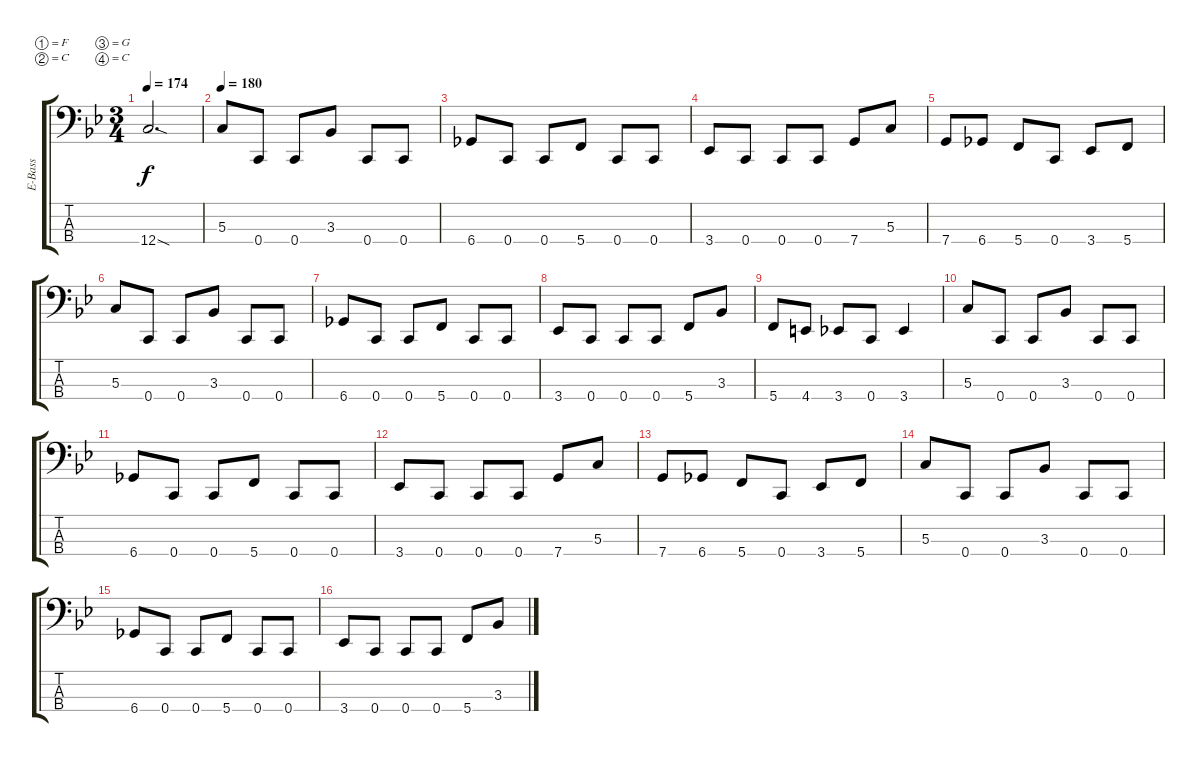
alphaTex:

\bracketExtendMode groupsimilarinstruments
\track ("Mike D'Antonio" "E-Bass") {instrument electricbasspick}
\staff {score tabs}
\tuning (F2 C2 G1 C1)
\ts (3 4)
\tempo 174
\clef f4
\ks bb
12.4{sod acc forcenatural}.2{d dy f} |
\tempo 180
5.3{acc forcenatural}.8 0.4{acc forcenatural}.8 0.4{acc forcenatural}.8 3.3{acc forcenatural}.8 0.4{acc forcenatural}.8 0.4{acc forcenatural}.8 |
6.4{acc b}.8 0.4{acc forcenatural}.8 0.4{acc forcenatural}.8 5.4{acc forcenatural}.8 0.4{acc forcenatural}.8 0.4{acc forcenatural}.8 |
3.4{acc forcenatural}.8 0.4{acc forcenatural}.8 0.4{acc forcenatural}.8 0.4{acc forcenatural}.8 7.4{acc forcenatural}.8 5.3{acc forcenatural}.8 |
7.4{acc forcenatural}.8 6.4{acc b}.8 5.4{acc forcenatural}.8 0.4{acc forcenatural}.8 3.4{acc forcenatural}.8 5.4{acc forcenatural}.8 |
5.3{acc forcenatural}.8 0.4{acc forcenatural}.8 0.4{acc forcenatural}.8 3.3{acc forcenatural}.8 0.4{acc forcenatural}.8 0.4{acc forcenatural}.8 |
6.4{acc b}.8 0.4{acc forcenatural}.8 0.4{acc forcenatural}.8 5.4{acc forcenatural}.8 0.4{acc forcenatural}.8 0.4{acc forcenatural}.8 |
3.4{acc forcenatural}.8 0.4{acc forcenatural}.8 0.4{acc forcenatural}.8 0.4{acc forcenatural}.8 5.4{acc forcenatural}.8 3.3{acc forcenatural}.8 |
5.4{acc forcenatural}.8 4.4{acc #}.8 3.4{acc forcenatural}.8 0.4{acc forcenatural}.8 3.4{acc forcenatural}.4 |
5.3{acc forcenatural}.8 0.4{acc forcenatural}.8 0.4{acc forcenatural}.8 3.3{acc forcenatural}.8 0.4{acc forcenatural}.8 0.4{acc forcenatural}.8 |
6.4{acc b}.8 0.4{acc forcenatural}.8 0.4{acc forcenatural}.8 5.4{acc forcenatural}.8 0.4{acc forcenatural}.8 0.4{acc forcenatural}.8 |
3.4{acc forcenatural}.8 0.4{acc forcenatural}.8 0.4{acc forcenatural}.8 0.4{acc forcenatural}.8 7.4{acc forcenatural}.8 5.3{acc forcenatural}.8 |
7.4{acc forcenatural}.8 6.4{acc b}.8 5.4{acc forcenatural}.8 0.4{acc forcenatural}.8 3.4{acc forcenatural}.8 5.4{acc forcenatural}.8 |
5.3{acc forcenatural}.8 0.4{acc forcenatural}.8 0.4{acc forcenatural}.8 3.3{acc forcenatural}.8 0.4{acc forcenatural}.8 0.4{acc forcenatural}.8 |
6.4{acc b}.8 0.4{acc forcenatural}.8 0.4{acc forcenatural}.8 5.4{acc forcenatural}.8 0.4{acc forcenatural}.8 0.4{acc forcenatural}.8 |
3.4{acc forcenatural}.8 0.4{acc forcenatural}.8 0.4{acc forcenatural}.8 0.4{acc forcenatural}.8 5.4{acc forcenatural}.8 3.3{acc forcenatural}.8
